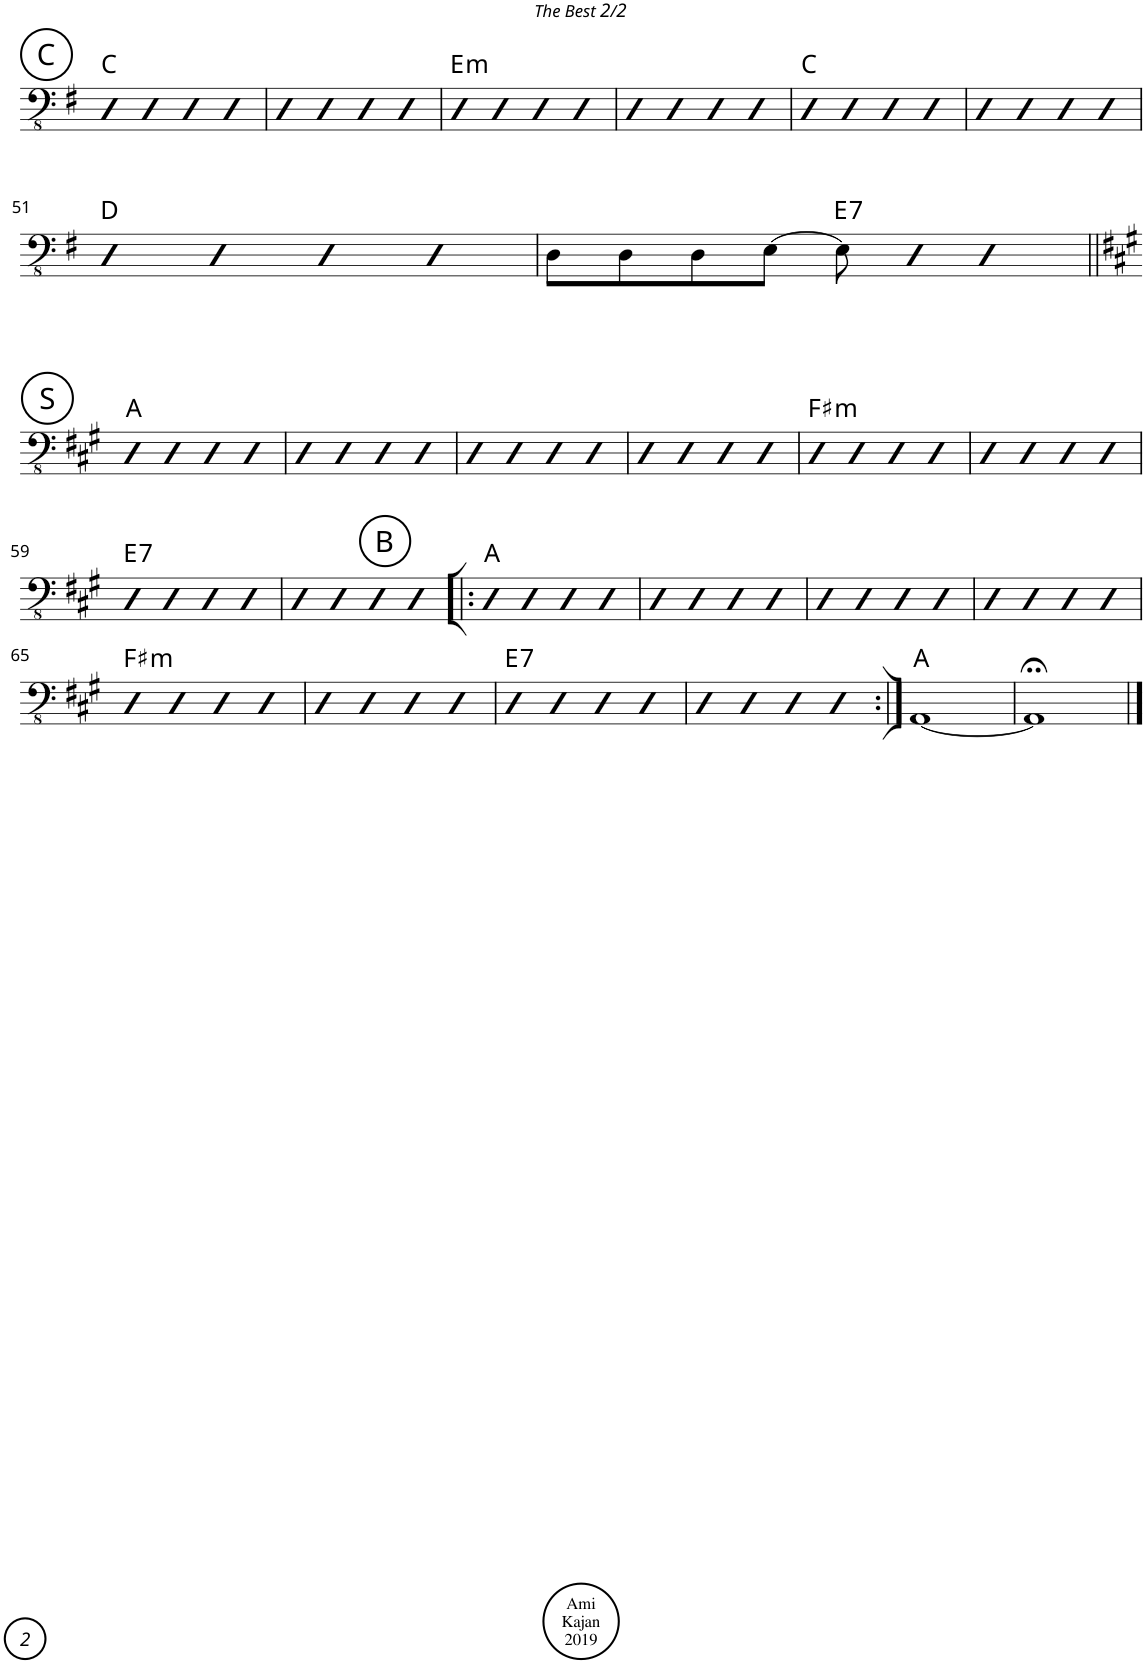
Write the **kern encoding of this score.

**kern	**harte
*part1	*part1
*staff1	*
*I"Piano	*
*I'Pno.	*
!!LO:PB:g=z
*clefFv4	*
*k[f#]	*
*M4/4	*
*met(c)	*
!!LO:REH:place=s1:a:cj:enc=circle:fs=14:t=C
=45	=45
4EE	C:maj
4EE	.
4EE	.
4EE	.
=46	=46
4EE	.
4EE	.
4EE	.
4EE	.
=47	=47
!	!LO:H:kt=m
4EE	E:min
4EE	.
4EE	.
4EE	.
=48	=48
4EE	.
4EE	.
4EE	.
4EE	.
=49	=49
4EE	C:maj
4EE	.
4EE	.
4EE	.
=50	=50
4EE	.
4EE	.
4EE	.
4EE	.
!!LO:LB:g=z
=51	=51
4EE	D:maj
4EE	.
4EE	.
4EE	.
=52	=52
8DD\L	.
8DD\	.
8DD\	.
[8EE\J	.
!	!LO:H:kt=7
8EE\]	E:7
8EE	.
4EE	.
!!LO:LB:g=z
!!LO:REH:place=s1:a:cj:enc=circle:fs=14:t=S
=53||	=53||
*k[f#c#g#]	*
4EE	A:maj
4EE	.
4EE	.
4EE	.
=54	=54
4EE	.
4EE	.
4EE	.
4EE	.
=55	=55
4EE	.
4EE	.
4EE	.
4EE	.
=56	=56
4EE	.
4EE	.
4EE	.
4EE	.
=57	=57
!	!LO:H:kt=m
4EE	F#:min
4EE	.
4EE	.
4EE	.
=58	=58
4EE	.
4EE	.
4EE	.
4EE	.
!!LO:LB:g=z
=59	=59
!	!LO:H:kt=7
4EE	E:7
4EE	.
4EE	.
4EE	.
=60	=60
4EE	.
4EE	.
4EE	.
4EE	.
!!LO:REH:place=s1:a:cj:enc=circle:fs=14:t=B
=61!|:	=61!|:
4EE	A:maj
4EE	.
4EE	.
4EE	.
=62	=62
4EE	.
4EE	.
4EE	.
4EE	.
=63	=63
4EE	.
4EE	.
4EE	.
4EE	.
=64	=64
4EE	.
4EE	.
4EE	.
4EE	.
!!LO:LB:g=z
=65	=65
!	!LO:H:kt=m
4EE	F#:min
4EE	.
4EE	.
4EE	.
=66	=66
4EE	.
4EE	.
4EE	.
4EE	.
=67	=67
!	!LO:H:kt=7
4EE	E:7
4EE	.
4EE	.
4EE	.
=68	=68
4EE	.
4EE	.
4EE	.
4EE	.
=69:|!	=69:|!
[1AAA	A:maj
=70	=70
1AAA;<]	.
==	==
*-	*-
